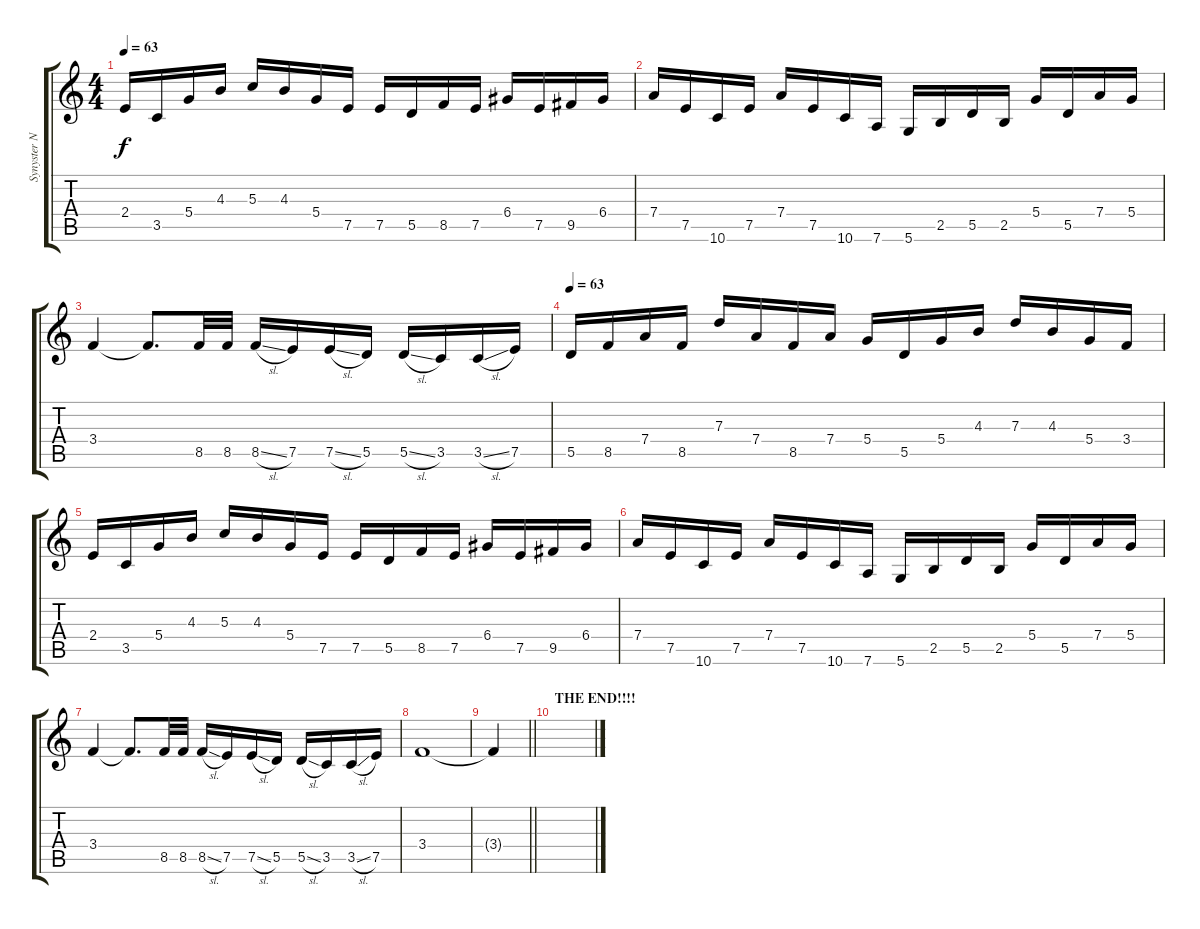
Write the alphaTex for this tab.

\track ("Synyster Neutral" "Synyster N") {instrument overdrivenguitar}
\staff {score tabs}
\tuning (E4 B3 G3 D3 A2 D2) {hide}
\ts (4 4)
\tempo 63
\clef g2
\ks c
2.4.16{dy f} 3.5.16 5.4.16 4.3.16 5.3.16 4.3.16 5.4.16 7.5.16 7.5.16 5.5.16 8.5.16 7.5.16 6.4.16 7.5.16 9.5.16 6.4.16 |
7.4.16 7.5.16 10.6.16 7.5.16 7.4.16 7.5.16 10.6.16 7.6.16 5.6.16 2.5.16 5.5.16 2.5.16 5.4.16 5.5.16 7.4.16 5.4.16 |
3.4.4 3.4{t}.8{d} 8.5.32 8.5.32 8.5{sl}.16 7.5.16 7.5{sl}.16 5.5.16 5.5{sl}.16 3.5.16 3.5{sl}.16 7.5.16 |
\tempo 63
5.5.16 8.5.16 7.4.16 8.5.16 7.3.16 7.4.16 8.5.16 7.4.16 5.4.16 5.5.16 5.4.16 4.3.16 7.3.16 4.3.16 5.4.16 3.4.16 |
2.4.16 3.5.16 5.4.16 4.3.16 5.3.16 4.3.16 5.4.16 7.5.16 7.5.16 5.5.16 8.5.16 7.5.16 6.4.16 7.5.16 9.5.16 6.4.16 |
7.4.16 7.5.16 10.6.16 7.5.16 7.4.16 7.5.16 10.6.16 7.6.16 5.6.16 2.5.16 5.5.16 2.5.16 5.4.16 5.5.16 7.4.16 5.4.16 |
3.4.4 3.4{t}.8{d} 8.5.32 8.5.32 8.5{sl}.16 7.5.16 7.5{sl}.16 5.5.16 5.5{sl}.16 3.5.16 3.5{sl}.16 7.5.16 |
3.4.1 |
\barLineRight lightlight
3.4{t}.4 |
\section ("" "THE END!!!!")
